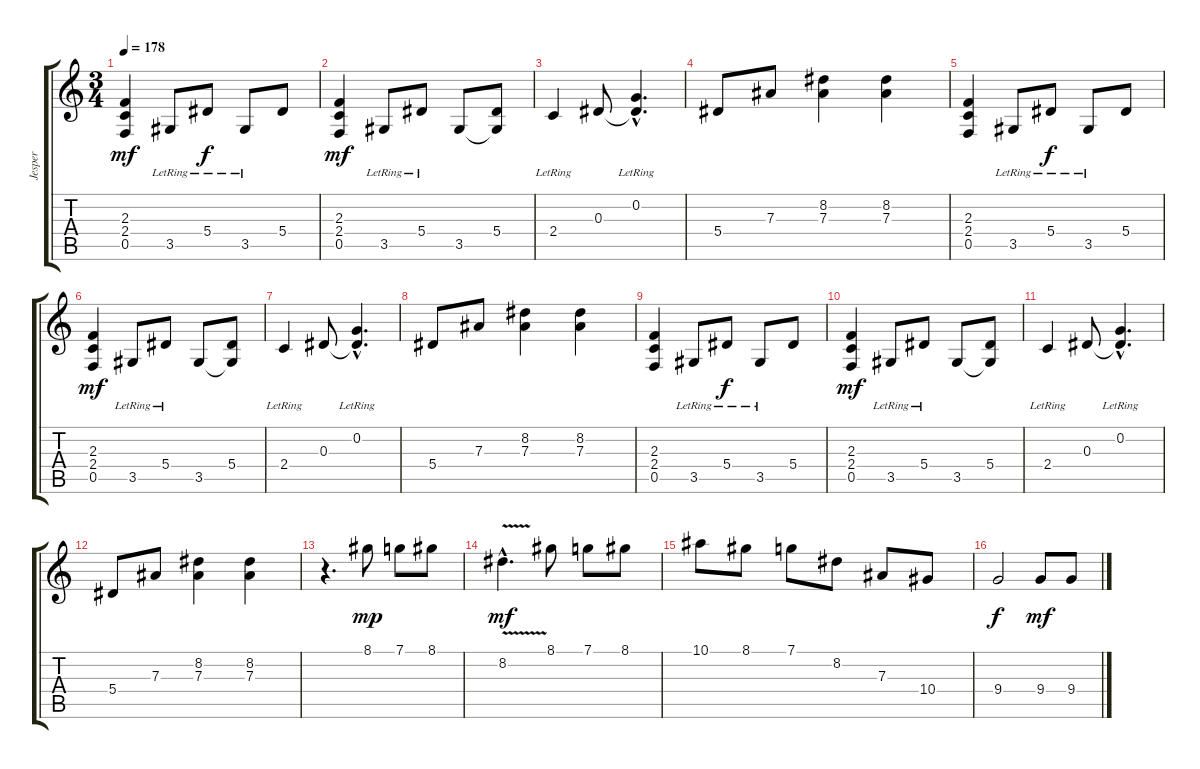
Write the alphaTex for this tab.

\track ("Jesper" "Jesper") {instrument distortionguitar}
\staff {score tabs}
\tuning (C4 G3 Eb3 Bb2 F2 C2) {hide}
\ts (3 4)
\tempo 178
\clef g2
\ks c
(2.3 2.4 0.5).4{dy mf} 3.5{lr}.8 5.4{lr}.8{dy f} 3.5{lr}.8 5.4.8 |
(2.3 2.4 0.5).4{dy mf} 3.5{lr}.8 5.4{lr}.8 3.5.8 (5.4 3.5{t}).8 |
2.4{lr}.4 0.3.8 (0.2{hac lr} 0.3{hac t}).4{d} |
5.4.8 7.3.8 (8.2 7.3).4 (8.2 7.3).4 |
(2.3 2.4 0.5).4 3.5{lr}.8 5.4{lr}.8{dy f} 3.5{lr}.8 5.4.8 |
(2.3 2.4 0.5).4{dy mf} 3.5{lr}.8 5.4{lr}.8 3.5.8 (5.4 3.5{t}).8 |
2.4{lr}.4 0.3.8 (0.2{hac lr} 0.3{hac t}).4{d} |
5.4.8 7.3.8 (8.2 7.3).4 (8.2 7.3).4 |
(2.3 2.4 0.5).4 3.5{lr}.8 5.4{lr}.8{dy f} 3.5{lr}.8 5.4.8 |
(2.3 2.4 0.5).4{dy mf} 3.5{lr}.8 5.4{lr}.8 3.5.8 (5.4 3.5{t}).8 |
2.4{lr}.4 0.3.8 (0.2{hac lr} 0.3{hac t}).4{d} |
5.4.8 7.3.8 (8.2 7.3).4 (8.2 7.3).4 |
r.4{d balance 8} 8.1.8{dy mp} 7.1.8 8.1.8 |
8.2{v hac}.4{d dy mf} 8.1.8 7.1.8 8.1.8 |
10.1.8 8.1.8 7.1.8 8.2.8 7.3.8 10.4.8 |
9.4.2{dy f} 9.4.8{dy mf} 9.4.8
